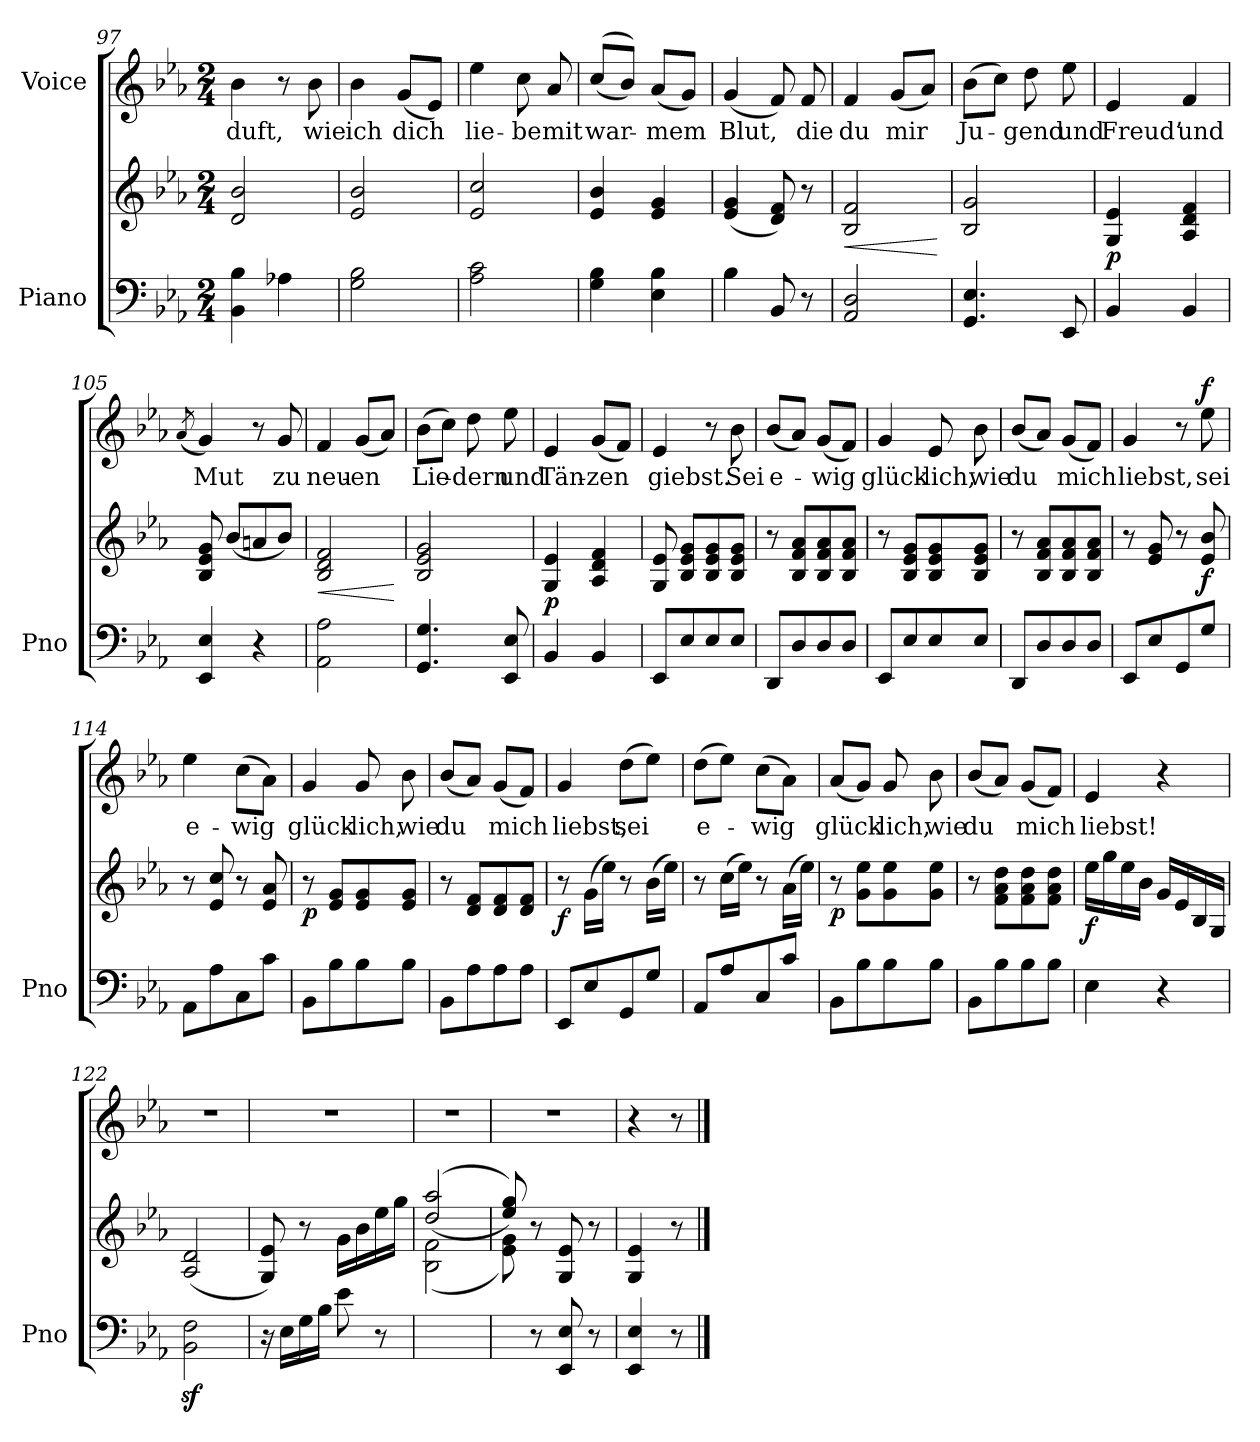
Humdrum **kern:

**kern	**kern	**dynam	**kern	**text	**dynam
*part2	*part2	*part2	*part1	*part1	*part1
*staff3	*staff2	*staff2/3	*staff1	*staff1	*staff1
*I"Piano	*	*	*I"Voice	*	*
*I'Pno	*	*	*	*	*
*clefF4	*clefG2	*	*clefG2	*	*
*k[b-e-a-]	*k[b-e-a-]	*	*k[b-e-a-]	*	*
*M2/4	*M2/4	*	*M2/4	*	*
=97	=97	=97	=97	=97	=97
4BB-\ 4B-\	2d/ 2b-/	.	4b-\	-duft,	.
4A-X\	.	.	8r	.	.
.	.	.	8b-\	wie	.
=98	=98	=98	=98	=98	=98
2G\ 2B-\	2e-/ 2b-/	.	4b-\	ich	.
.	.	.	(8g/L	dich	.
.	.	.	8e-/J)	.	.
=99	=99	=99	=99	=99	=99
2A-\ 2c\	2e-/ 2cc/	.	4ee-\	lie-	.
.	.	.	8cc\	-be	.
.	.	.	8a-/	mit	.
=100	=100	=100	=100	=100	=100
4G\ 4B-\	4e-/ 4b-/	.	((8cc/L	war-	.
.	.	.	8b-/J))	.	.
4E-\ 4B-\	4e-/ 4g/	.	(8a-/L	-mem	.
.	.	.	8g/J)	.	.
=101	=101	=101	=101	=101	=101
4B-\	(4e-/ 4g/	.	(4g/	Blut,	.
8BB-/	8d/ 8f/)	.	8f/)	.	.
8r	8r	.	8f/	die	.
=102	=102	=102	=102	=102	=102
!	!	!LO:HP:b	!	!	!
2AA-/ 2D/	2B-/ 2f/	<	4f/	du	.
.	.	.	(8g/L	mir	.
.	.	.	8a-/J)	.	.
.	.	[	.	.	.
=103	=103	=103	=103	=103	=103
4.GG/ 4.E-/	2B-/ 2g/	.	(8b-\L	Ju-	.
.	.	.	8cc\J)	.	.
.	.	.	8dd\	-gend	.
8EE-/	.	.	8ee-\	und	.
=104	=104	=104	=104	=104	=104
!	!	!LO:DY:a=2	!	!	!
4BB-/	4G/ 4e-/	p	4e-/	Freud’	.
4BB-/	4A-/ 4d/ 4f/	.	4f/	und	.
=105	=105	=105	=105	=105	=105
.	.	.	(8qa-/	.	.
4EE-/ 4E-/	8B-/ 8e-/ 8g/	.	4g/)	Mut	.
.	(8b-/L	.	.	.	.
4r	8an/	.	8r	.	.
.	8b-/J)	.	8g/	zu	.
=106	=106	=106	=106	=106	=106
!	!	!LO:HP:b	!	!	!
2AA-\ 2A-\	2B-/ 2d/ 2f/	<	4f/	neu-	.
.	.	.	(8g/L	-en	.
.	.	.	8a-/J)	.	.
.	.	[	.	.	.
=107	=107	=107	=107	=107	=107
4.GG/ 4.G/	2B-/ 2e-/ 2g/	.	(8b-\L	Lie-	.
.	.	.	8cc\J)	.	.
.	.	.	8dd\	-dern	.
8EE-/ 8E-/	.	.	8ee-\	und	.
=108	=108	=108	=108	=108	=108
!	!	!LO:DY:a=2	!	!	!
4BB-/	4G/ 4e-/	p	4e-/	Tän-	.
4BB-/	4A-/ 4d/ 4f/	.	(8g/L	-zen	.
.	.	.	8f/J)	.	.
=109	=109	=109	=109	=109	=109
8EE-/L	8G/ 8e-/	.	4e-/	giebst.	.
8E-/	8B-/ 8e-/ 8g/L	.	.	.	.
8E-/	8B-/ 8e-/ 8g/	.	8r	.	.
8E-/J	8B-/ 8e-/ 8g/J	.	8b-\	Sei	.
=110	=110	=110	=110	=110	=110
8DD/L	8r	.	(8b-/L	e-	.
8D/	8B-/ 8f/ 8a-/L	.	8a-/J)	.	.
8D/	8B-/ 8f/ 8a-/	.	(8g/L	-wig	.
8D/J	8B-/ 8f/ 8a-/J	.	8f/J)	.	.
=111	=111	=111	=111	=111	=111
8EE-/L	8r	.	4g/	glück-	.
8E-/	8B-/ 8e-/ 8g/L	.	.	.	.
8E-/	8B-/ 8e-/ 8g/	.	8e-/	-lich,	.
8E-/J	8B-/ 8e-/ 8g/J	.	8b-\	wie	.
=112	=112	=112	=112	=112	=112
8DD/L	8r	.	(8b-/L	du	.
8D/	8B-/ 8f/ 8a-/L	.	8a-/J)	.	.
8D/	8B-/ 8f/ 8a-/	.	(8g/L	mich	.
8D/J	8B-/ 8f/ 8a-/J	.	8f/J)	.	.
=113	=113	=113	=113	=113	=113
8EE-/L	8r	.	4g/	liebst,	.
8E-/	8e-/ 8g/	.	.	.	.
8GG/	8r	.	8r	.	.
!	!	!LO:DY:b	!	!	!LO:DY:a
8G/J	8e-/ 8b-/	f	8ee-\	sei	f
=114	=114	=114	=114	=114	=114
8AA-\L	8r	.	4ee-\	e-	.
8A-\	8e-/ 8cc/	.	.	.	.
8C\	8r	.	(8cc\L	-wig	.
8c\J	8e-/ 8a-/	.	8a-\J)	.	.
=115	=115	=115	=115	=115	=115
!	!	!LO:DY:b	!	!	!
8BB-\L	8r	p	4g/	glück-	.
8B-\	8e-/ 8g/L	.	.	.	.
8B-\	8e-/ 8g/	.	8g/	-lich,	.
8B-\J	8e-/ 8g/J	.	8b-\	wie	.
=116	=116	=116	=116	=116	=116
8BB-\L	8r	.	(8b-/L	du	.
8A-\	8d/ 8f/L	.	8a-/J)	.	.
8A-\	8d/ 8f/	.	(8g/L	mich	.
8A-\J	8d/ 8f/J	.	8f/J)	.	.
=117	=117	=117	=117	=117	=117
!	!	!LO:DY:b	!	!	!
8EE-/L	8r	f	4g/	liebst,	.
8E-/	(16g\LL	.	.	.	.
.	16ee-\JJ)	.	.	.	.
8GG/	8r	.	(8dd\L	sei	.
8G/J	(16b-\LL	.	8ee-\J)	.	.
.	16ee-\JJ)	.	.	.	.
=118	=118	=118	=118	=118	=118
8AA-/L	8r	.	(8dd\L	e-	.
8A-/	(16cc\LL	.	8ee-\J)	.	.
.	16ee-\JJ)	.	.	.	.
8C/	8r	.	(8cc\L	-wig	.
8c/J	(16a-\LL	.	8a-\J)	.	.
.	16ee-\JJ)	.	.	.	.
=119	=119	=119	=119	=119	=119
!	!	!LO:DY:b	!	!	!
8BB-\L	8r	p	(8a-/L	glück-	.
8B-\	8g\ 8ee-\L	.	8g/J)	.	.
8B-\	8g\ 8ee-\	.	8g/	-lich,	.
8B-\J	8g\ 8ee-\J	.	8b-\	wie	.
=120	=120	=120	=120	=120	=120
8BB-\L	8r	.	(8b-/L	du	.
8B-\	8f\ 8a-\ 8dd\L	.	8a-/J)	.	.
8B-\	8f\ 8a-\ 8dd\	.	(8g/L	mich	.
8B-\J	8f\ 8a-\ 8dd\J	.	8f/J)	.	.
=121	=121	=121	=121	=121	=121
!	!	!LO:DY:b	!	!	!
4E-\	16ee-\LL	f	4e-/	liebst!	.
.	16gg\	.	.	.	.
.	16ee-\	.	.	.	.
.	16b-\JJ	.	.	.	.
4r	16g/LL	.	4r	.	.
.	16e-/	.	.	.	.
.	16B-/	.	.	.	.
.	16G/JJ	.	.	.	.
=122	=122	=122	=122	=122	=122
2BB-\z> 2F\z>	(2A-/ 2d/	.	2r	.	.
=123	=123	=123	=123	=123	=123
16r	8G/ 8e-/)	.	2r	.	.
16E-\LL	.	.	.	.	.
16G\	8r	.	.	.	.
16B-\JJ	.	.	.	.	.
8e-\	16g\LL	.	.	.	.
.	16b-\	.	.	.	.
8r	16ee-\	.	.	.	.
.	16gg\JJ	.	.	.	.
=124	=124	=124	=124	=124	=124
*	*^	*	*	*	*
!	!	!	!LO:DY:a=2	!	!	!
!	!	!	!LO:DY:n=1:a	!	!	!
2ryy	(>(2dd/ 2aa-/	(<2B-\ 2f\	sf sf	2r	.	.
=125	=125	=125	=125	=125	=125	=125
8ryy	8ee-/ 8gg/))	8e-\ 8g\)	.	2r	.	.
8r	8r	4.ryy	.	.	.	.
8EE-/ 8E-/	8G/ 8e-/	.	.	.	.	.
8r	8r	.	.	.	.	.
*	*v	*v	*	*	*	*
=126	=126	=126	=126	=126	=126
4EE-/ 4E-/	4G/ 4e-/	.	4r	.	.
8r	8r	.	8r	.	.
==	==	==	==	==	==
*-	*-	*-	*-	*-	*-
